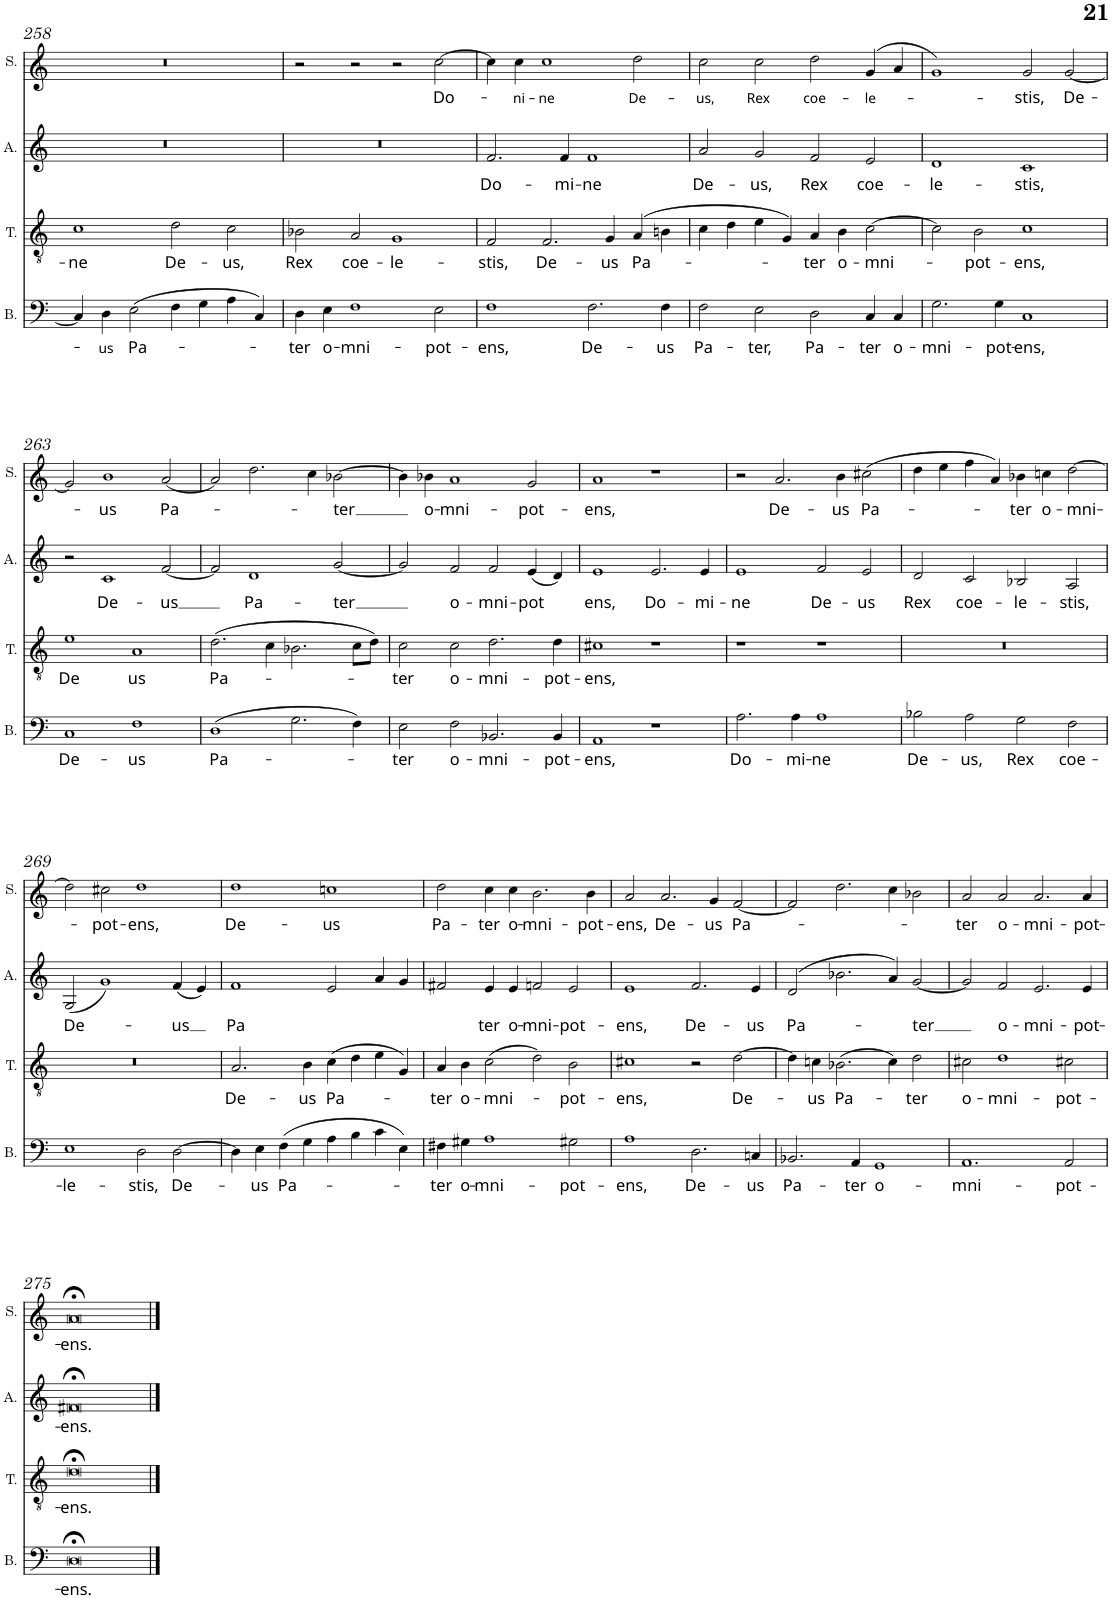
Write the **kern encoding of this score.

**kern	**text	**kern	**text	**kern	**text	**kern	**text
*part4	*part4	*part3	*part3	*part2	*part2	*part1	*part1
*staff4	*staff4	*staff3	*staff3	*staff2	*staff2	*staff1	*staff1
*I"Basse	*	*I"Tenor	*	*I"Alto	*	*I"Soprano	*
*I'B.	*	*I'T.	*	*I'A.	*	*I'S.	*
!!LO:PB:g=z
*clefF4	*	*clefGv2	*	*clefG2	*	*clefG2	*
*k[]	*	*k[]	*	*k[]	*	*k[]	*
*M2/1	*	*M2/1	*	*M2/1	*	*M2/1	*
*met(c|)	*	*met(c|)	*	*met(c|)	*	*met(c|)	*
=258	=258	=258	=258	=258	=258	=258	=258
!	!	!	!LO:LY:b	!	!	!	!
4C/]	.	1c	-ne	0r	.	0r	.
!	!LO:LY:b	!	!	!	!	!	!
4D\	-us	.	.	.	.	.	.
!	!LO:LY:b	!	!	!	!	!	!
(>2E\	Pa-	.	.	.	.	.	.
!	!	!	!LO:LY:b	!	!	!	!
4F\	.	2d\	De-	.	.	.	.
4G\	.	.	.	.	.	.	.
!	!	!	!LO:LY:b	!	!	!	!
4A\	.	2c\	-us,	.	.	.	.
4C/)	.	.	.	.	.	.	.
=259	=259	=259	=259	=259	=259	=259	=259
!	!LO:LY:b	!	!LO:LY:b	!	!	!	!
4D\	-ter	2B-X\	Rex	0r	.	2r	.
!	!LO:LY:b	!	!	!	!	!	!
4E\	o-	.	.	.	.	.	.
!	!LO:LY:b	!	!LO:LY:b	!	!	!	!
1F	-mni-	2A/	coe-	.	.	2r	.
!	!	!	!LO:LY:b	!	!	!	!
.	.	1G	-le-	.	.	2r	.
!	!LO:LY:b	!	!	!	!	!	!LO:LY:b
2E\	-pot-	.	.	.	.	[2cc\	Do-
=260	=260	=260	=260	=260	=260	=260	=260
!	!LO:LY:b	!	!LO:LY:b	!	!LO:LY:b	!	!
1F	-ens,	2F/	-stis,	2.f/	Do-	4cc\]	.
!	!	!	!	!	!	!	!LO:LY:b
.	.	.	.	.	.	4cc\	-ni-
!	!	!	!LO:LY:b	!	!	!	!LO:LY:b
.	.	2.F/	De-	.	.	1cc	-ne
!	!	!	!	!	!LO:LY:b	!	!
.	.	.	.	4f/	-mi-	.	.
!	!LO:LY:b	!	!	!	!LO:LY:b	!	!
2.F\	De-	.	.	1f	-ne	.	.
!	!	!	!LO:LY:b	!	!	!	!
.	.	4G/	-us	.	.	.	.
!	!	!	!LO:LY:b	!	!	!	!LO:LY:b
.	.	(4A/	Pa-	.	.	2dd\	De-
!	!LO:LY:b	!	!	!	!	!	!
4F\	-us	4Bn\	.	.	.	.	.
=261	=261	=261	=261	=261	=261	=261	=261
!	!LO:LY:b	!	!	!	!LO:LY:b	!	!LO:LY:b
2F\	Pa-	4c\	.	2a/	De-	2cc\	-us,
.	.	4d\	.	.	.	.	.
!	!LO:LY:b	!	!	!	!LO:LY:b	!	!LO:LY:b
2E\	-ter,	4e\	.	2g/	-us,	2cc\	Rex
.	.	4G/)	.	.	.	.	.
!	!LO:LY:b	!	!LO:LY:b	!	!LO:LY:b	!	!LO:LY:b
2D\	Pa-	4A/	-ter	2f/	Rex	2dd\	coe-
!	!	!	!LO:LY:b	!	!	!	!
.	.	4B\	o-	.	.	.	.
!	!LO:LY:b	!	!LO:LY:b	!	!LO:LY:b	!	!LO:LY:b
4C/	-ter	[2c\	-mni-	2e/	coe-	(4g/	-le-
!	!LO:LY:b	!	!	!	!	!	!
4C/	o-	.	.	.	.	4a/	.
=262	=262	=262	=262	=262	=262	=262	=262
!	!LO:LY:b	!	!	!	!LO:LY:b	!	!
2.G\	-mni-	2c\]	.	1d	-le-	1g)	.
!	!	!	!LO:LY:b	!	!	!	!
.	.	2B\	-pot-	.	.	.	.
!	!LO:LY:b	!	!	!	!	!	!
4G\	-pot-	.	.	.	.	.	.
!	!LO:LY:b	!	!LO:LY:b	!	!LO:LY:b	!	!LO:LY:b
1C	-ens,	1c	-ens,	1c	-stis,	2g/	-stis,
!	!	!	!	!	!	!	!LO:LY:b
.	.	.	.	.	.	[2g/	De-
!!LO:LB:g=z
=263	=263	=263	=263	=263	=263	=263	=263
!	!LO:LY:b	!	!LO:LY:b	!	!	!	!
1C	De-	1e	De	2r	.	2g/]	.
!	!	!	!	!	!LO:LY:b	!	!LO:LY:b
.	.	.	.	1c	De-	1b	-us
!	!LO:LY:b	!	!LO:LY:b	!	!	!	!
1F	-us	1A	-us	.	.	.	.
!	!	!	!	!	!LO:LY:b	!	!LO:LY:b
.	.	.	.	[<2f/	-us	[2a/	Pa-
=264	=264	=264	=264	=264	=264	=264	=264
!	!LO:LY:b	!	!LO:LY:b	!	!	!	!
(1D	Pa-	(2.d\	Pa-	2f/]	.	2a/]	.
!	!	!	!	!	!LO:LY:b	!	!
.	.	.	.	1d	Pa-	2.dd\	.
.	.	4c\	.	.	.	.	.
2.G\	.	2.B-X\	.	.	.	.	.
.	.	.	.	.	.	4cc\	.
!	!	!	!	!	!LO:LY:b	!	!LO:LY:b
.	.	.	.	[2g/	-ter	[2b-X\	-ter
4F\)	.	8c\L	.	.	.	.	.
.	.	8d\J)	.	.	.	.	.
=265	=265	=265	=265	=265	=265	=265	=265
!	!LO:LY:b	!	!LO:LY:b	!	!	!	!
2E\	-ter	2c\	-ter	2g/]	.	4b-\]	.
!	!	!	!	!	!	!	!LO:LY:b
.	.	.	.	.	.	4b-X\	o-
!	!LO:LY:b	!	!LO:LY:b	!	!LO:LY:b	!	!LO:LY:b
2F\	o-	2c\	o-	2f/	o-	1a	-mni-
!	!LO:LY:b	!	!LO:LY:b	!	!LO:LY:b	!	!
2.BB-X/	-mni-	2.d\	-mni-	2f/	-mni-	.	.
!	!	!	!	!	!LO:LY:b	!	!LO:LY:b
.	.	.	.	(<4e/	-pot	2g/	-pot-
!	!LO:LY:b	!	!LO:LY:b	!	!	!	!
4BB-/	-pot-	4d\	-pot-	4d/)	.	.	.
=266	=266	=266	=266	=266	=266	=266	=266
!	!LO:LY:b	!	!LO:LY:b	!	!LO:LY:b	!	!LO:LY:b
1AA	-ens,	1c#X	-ens,	1e	-ens,	1a	-ens,
!	!	!	!	!	!LO:LY:b	!	!
1r	.	1r	.	2.e/	Do-	1r	.
!	!	!	!	!	!LO:LY:b	!	!
.	.	.	.	4e/	-mi-	.	.
=267	=267	=267	=267	=267	=267	=267	=267
!	!LO:LY:b	!	!	!	!LO:LY:b	!	!
2.A\	Do-	1r	.	1e	-ne	2r	.
!	!	!	!	!	!	!	!LO:LY:b
.	.	.	.	.	.	2.a/	De-
!	!LO:LY:b	!	!	!	!	!	!
4A\	-mi-	.	.	.	.	.	.
!	!LO:LY:b	!	!	!	!LO:LY:b	!	!
1A	-ne	1r	.	2f/	De-	.	.
!	!	!	!	!	!	!	!LO:LY:b
.	.	.	.	.	.	4b\	-us
!	!	!	!	!	!LO:LY:b	!	!LO:LY:b
.	.	.	.	2e/	-us	(2cc#X\	Pa-
=268	=268	=268	=268	=268	=268	=268	=268
!	!LO:LY:b	!	!	!	!LO:LY:b	!	!
2B-X\	De-	0r	.	2d/	Rex	4dd\	.
.	.	.	.	.	.	4ee\	.
!	!LO:LY:b	!	!	!	!LO:LY:b	!	!
2A\	-us,	.	.	2c/	coe-	4ff\	.
.	.	.	.	.	.	4a/)	.
!	!LO:LY:b	!	!	!	!LO:LY:b	!	!LO:LY:b
2G\	Rex	.	.	2B-X/	-le-	4b-X\	-ter
!	!	!	!	!	!	!	!LO:LY:b
.	.	.	.	.	.	4ccn\	o-
!	!LO:LY:b	!	!	!	!LO:LY:b	!	!LO:LY:b
2F\	coe-	.	.	2A/	-stis,	[2dd\	-mni-
!!LO:LB:g=z
=269	=269	=269	=269	=269	=269	=269	=269
!	!LO:LY:b	!	!	!	!LO:LY:b	!	!
1E	-le-	0r	.	(<2G/	De-	2dd\]	.
!	!	!	!	!	!	!	!LO:LY:b
.	.	.	.	1g)	.	2cc#X\	-pot-
!	!LO:LY:b	!	!	!	!	!	!LO:LY:b
2D\	-stis,	.	.	.	.	1dd	-ens,
!	!LO:LY:b	!	!	!	!LO:LY:b	!	!
[>2D\	De-	.	.	(<4f/	-us	.	.
.	.	.	.	4e/)	.	.	.
=270	=270	=270	=270	=270	=270	=270	=270
!	!	!	!LO:LY:b	!	!LO:LY:b	!	!LO:LY:b
4D\]	.	2.A/	De-	1f	Pa	1dd	De-
!	!LO:LY:b	!	!	!	!	!	!
4E\	-us	.	.	.	.	.	.
!	!LO:LY:b	!	!	!	!	!	!
(>4F\	Pa-	.	.	.	.	.	.
!	!	!	!LO:LY:b	!	!	!	!
4G\	.	4B\	-us	.	.	.	.
!	!	!	!LO:LY:b	!	!	!	!LO:LY:b
4A\	.	(>4c\	Pa-	2e/	.	1ccn	-us
4B\	.	4d\	.	.	.	.	.
4c\	.	4e\	.	4a/	.	.	.
4E\)	.	4G/)	.	4g/	.	.	.
=271	=271	=271	=271	=271	=271	=271	=271
!	!LO:LY:b	!	!LO:LY:b	!	!	!	!LO:LY:b
4F#X\	-ter	4A/	-ter	2f#X/	.	2dd\	Pa-
!	!LO:LY:b	!	!LO:LY:b	!	!	!	!
4G#X\	o-	4B\	o-	.	.	.	.
!	!LO:LY:b	!	!LO:LY:b	!	!LO:LY:b	!	!LO:LY:b
1A	-mni-	(>2c\	-mni-	4e/	-ter	4cc\	-ter
!	!	!	!	!	!LO:LY:b	!	!LO:LY:b
.	.	.	.	4e/	o-	4cc\	o-
!	!	!	!	!	!LO:LY:b	!	!LO:LY:b
.	.	2d\)	.	2fn/	-mni-	2.b\	-mni-
!	!LO:LY:b	!	!LO:LY:b	!	!LO:LY:b	!	!
2G#X\	-pot-	2B\	-pot-	2e/	-pot-	.	.
!	!	!	!	!	!	!	!LO:LY:b
.	.	.	.	.	.	4b\	-pot-
=272	=272	=272	=272	=272	=272	=272	=272
!	!LO:LY:b	!	!LO:LY:b	!	!LO:LY:b	!	!LO:LY:b
1A	-ens,	1c#X	-ens,	1e	-ens,	2a/	-ens,
!	!	!	!	!	!	!	!LO:LY:b
.	.	.	.	.	.	2.a/	De-
!	!LO:LY:b	!	!	!	!LO:LY:b	!	!
2.D\	De-	2r	.	2.f/	De-	.	.
!	!	!	!	!	!	!	!LO:LY:b
.	.	.	.	.	.	4g/	-us
!	!	!	!LO:LY:b	!	!	!	!LO:LY:b
.	.	[>2d\	De-	.	.	[<2f/	Pa-
!	!LO:LY:b	!	!	!	!LO:LY:b	!	!
4Cn/	-us	.	.	4e/	-us	.	.
=273	=273	=273	=273	=273	=273	=273	=273
!	!LO:LY:b	!	!	!	!LO:LY:b	!	!
2.BB-X/	Pa-	4d\]	.	(>2d/	Pa-	2f/]	.
!	!	!	!LO:LY:b	!	!	!	!
.	.	4cn\	-us	.	.	.	.
!	!	!	!LO:LY:b	!	!	!	!
.	.	(>2.B-X\	Pa-	2.b-X\	.	2.dd\	.
!	!LO:LY:b	!	!	!	!	!	!
4AA/	-ter	.	.	.	.	.	.
!	!LO:LY:b	!	!	!	!	!	!
1GG	o-	.	.	.	.	.	.
.	.	4c\)	.	4a/)	.	4cc\	.
!	!	!	!LO:LY:b	!	!LO:LY:b	!	!
.	.	2d\	-ter	[<2g/	-ter	2b-X\	.
=274	=274	=274	=274	=274	=274	=274	=274
!	!LO:LY:b	!	!LO:LY:b	!	!	!	!LO:LY:b
1.AA	-mni-	2c#X\	o-	2g/]	.	2a/	-ter
!	!	!	!LO:LY:b	!	!LO:LY:b	!	!LO:LY:b
.	.	1d	-mni-	2f/	o-	2a/	o-
!	!	!	!	!	!LO:LY:b	!	!LO:LY:b
.	.	.	.	2.e/	-mni-	2.a/	-mni-
!	!LO:LY:b	!	!LO:LY:b	!	!	!	!
2AA/	-pot-	2c#X\	-pot-	.	.	.	.
!	!	!	!	!	!LO:LY:b	!	!LO:LY:b
.	.	.	.	4e/	-pot-	4a/	-pot-
!!LO:LB:g=z
=275	=275	=275	=275	=275	=275	=275	=275
!	!LO:LY:b	!	!LO:LY:b	!	!LO:LY:b	!	!LO:LY:b
0D;<	-ens.	0d;<	-ens.	0f#X;<	-ens.	0a;<	-ens.
==	==	==	==	==	==	==	==
*-	*-	*-	*-	*-	*-	*-	*-
